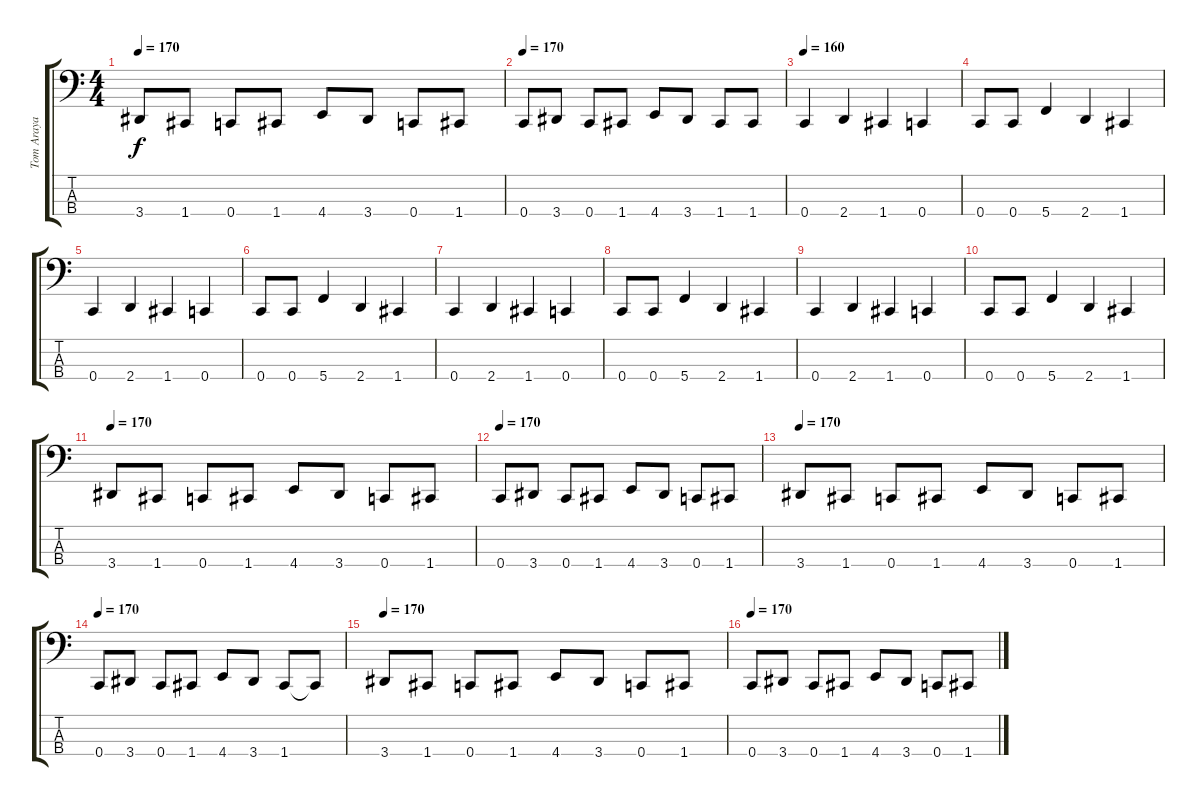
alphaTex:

\track ("Tom Araya" "Tom Araya") {instrument electricbasspick}
\staff {score tabs}
\tuning (Eb2 Bb1 F1 C1) {hide}
\ts (4 4)
\tempo 170
\clef f4
\ks c
3.4.8{dy f} 1.4.8 0.4.8 1.4.8 4.4.8 3.4.8 0.4.8 1.4.8 |
\tempo 170
0.4.8 3.4.8 0.4.8 1.4.8 4.4.8 3.4.8 1.4.8 1.4.8 |
\tempo 160
0.4.4 2.4.4 1.4.4 0.4.4 |
0.4.8 0.4.8 5.4.4 2.4.4 1.4.4 |
0.4.4 2.4.4 1.4.4 0.4.4 |
0.4.8 0.4.8 5.4.4 2.4.4 1.4.4 |
0.4.4 2.4.4 1.4.4 0.4.4 |
0.4.8 0.4.8 5.4.4 2.4.4 1.4.4 |
0.4.4 2.4.4 1.4.4 0.4.4 |
0.4.8 0.4.8 5.4.4 2.4.4 1.4.4 |
\tempo 170
3.4.8 1.4.8 0.4.8 1.4.8 4.4.8 3.4.8 0.4.8 1.4.8 |
\tempo 170
0.4.8 3.4.8 0.4.8 1.4.8 4.4.8 3.4.8 0.4.8 1.4.8 |
\tempo 170
3.4.8 1.4.8 0.4.8 1.4.8 4.4.8 3.4.8 0.4.8 1.4.8 |
\tempo 170
0.4.8 3.4.8 0.4.8 1.4.8 4.4.8 3.4.8 1.4.8 1.4{t}.8 |
\tempo 170
3.4.8 1.4.8 0.4.8 1.4.8 4.4.8 3.4.8 0.4.8 1.4.8 |
\tempo 170
0.4.8 3.4.8 0.4.8 1.4.8 4.4.8 3.4.8 0.4.8 1.4.8
